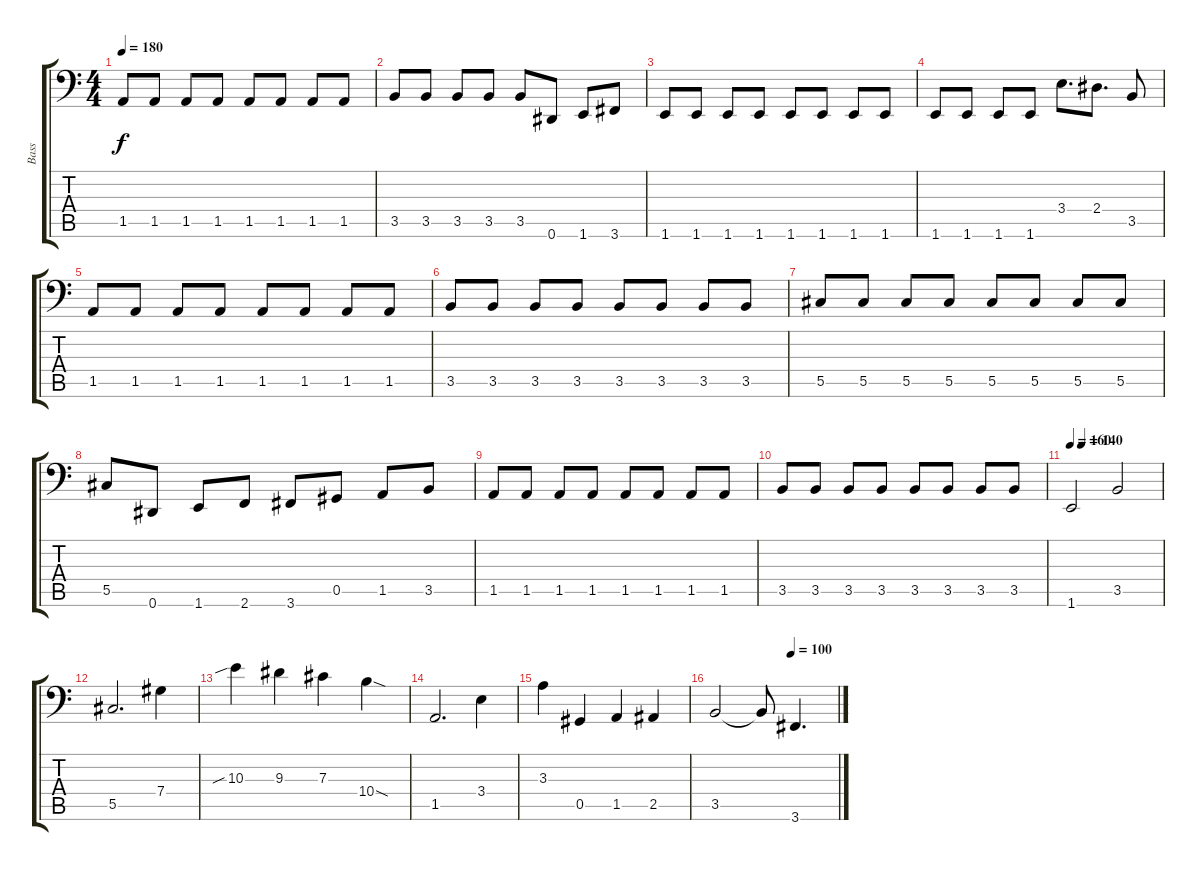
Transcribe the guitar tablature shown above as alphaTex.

\track ("Bass" "Bass") {instrument electricbasspick}
\staff {score tabs}
\tuning (Eb3 Bb2 Gb2 Db2 Ab1 Eb1) {hide}
\ts (4 4)
\tempo 180
\clef f4
\ks c
1.5.8{dy f} 1.5.8 1.5.8 1.5.8 1.5.8 1.5.8 1.5.8 1.5.8 |
3.5.8 3.5.8 3.5.8 3.5.8 3.5.8 0.6.8 1.6.8 3.6.8 |
1.6.8 1.6.8 1.6.8 1.6.8 1.6.8 1.6.8 1.6.8 1.6.8 |
1.6.8 1.6.8 1.6.8 1.6.8 3.4.8{d} 2.4.8{d} 3.5.8 |
1.5.8 1.5.8 1.5.8 1.5.8 1.5.8 1.5.8 1.5.8 1.5.8 |
3.5.8 3.5.8 3.5.8 3.5.8 3.5.8 3.5.8 3.5.8 3.5.8 |
5.5.8 5.5.8 5.5.8 5.5.8 5.5.8 5.5.8 5.5.8 5.5.8 |
5.5.8 0.6.8 1.6.8 2.6.8 3.6.8 0.5.8 1.5.8 3.5.8 |
1.5.8 1.5.8 1.5.8 1.5.8 1.5.8 1.5.8 1.5.8 1.5.8 |
3.5.8 3.5.8 3.5.8 3.5.8 3.5.8 3.5.8 3.5.8 3.5.8 |
\tempo 160
\tempo (140 0.125)
1.6.2 3.5.2 |
5.5.2{d} 7.4.4 |
10.3{sib}.4 9.3.4 7.3.4 10.4{sod}.4 |
1.5.2{d} 3.4.4 |
3.3.4 0.5.4 1.5.4 2.5.4 |
\tempo (100 0.625)
3.5.2 3.5{t}.8 3.6.4{d}
